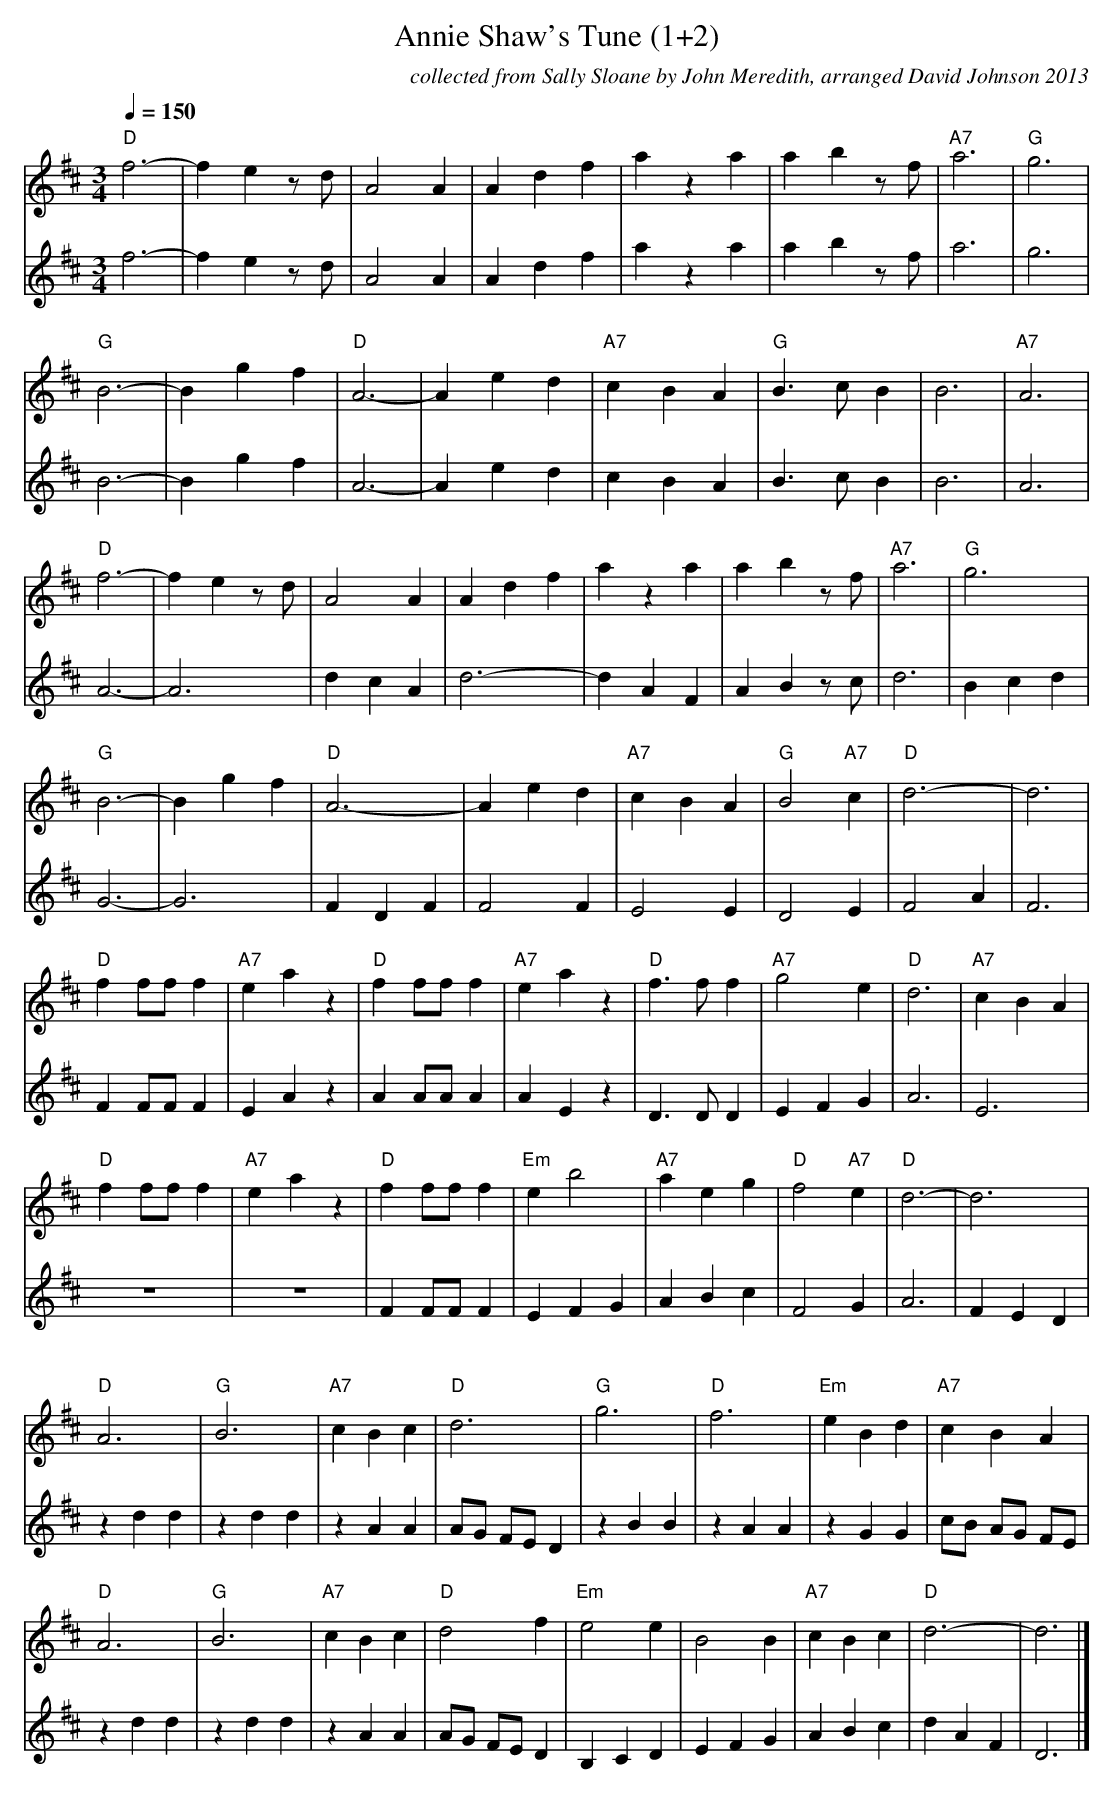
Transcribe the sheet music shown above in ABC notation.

X:1
T:Annie Shaw's Tune (1+2)
C:collected from Sally Sloane by John Meredith, arranged David Johnson 2013
M:3/4
L:1/4
Q:150
K:Dmaj
V:1
"D"f3-|fez/d/|A2A|Adf|aza|abz/2f/2|"A7"a3|"G"g3|
"G"B3-|Bgf|"D"A3-|Aed|"A7"cBA|"G"B>cB|B3|"A7"A3|
"D"f3-|fez/d/|A2A|Adf|aza|abz/2f/2|"A7"a3|"G"g3|
"G"B3-|Bgf|"D"A3-|Aed|"A7"cBA|"G"B2"A7"c|"D"d3-|d3|
"D"ff/2f/2f|"A7"eaz|"D"ff/2f/2f|"A7"eaz|"D"f>f f|"A7"g2e|"D"d3|"A7"cBA|
"D"ff/2f/2f|"A7"eaz|"D"ff/2f/2f|"Em"eb2|"A7"aeg|"D"f2"A7"e|"D"d3-|d3|
"D"A3|"G"B3|"A7"cBc|"D"d3|"G"g3|"D"f3|"Em"eBd|"A7"cBA|
"D"A3|"G"B3|"A7"cBc|"D"d2f|"Em"e2e|B2B|"A7"cBc|"D"d3-|d3|]
V:2
f3-|fez/d/|A2A|Adf|aza|abz/2f/2|a3|g3|
B3-|Bgf|A3-|Aed|cBA|B>cB|B3|A3|
A3-|A3|dcA|d3-|dAF|AB z/c/|d3|Bcd|
G3-|G3|FDF|F2F|E2E|D2E|F2A|F3|
FF/F/F|EAz|AA/A/A|AEz|D>DD|EFG|A3|E3|
z3|z3|FF/F/F|EFG|ABc|F2G|A3|FED|
zdd|zdd|zAA|A/G/ F/E/D|zBB|zAA|zGG|c/B/ A/G/ F/E/|
zdd|zdd|zAA|A/G/ F/E/D|B,CD|EFG|ABc|dAF|D3|]
